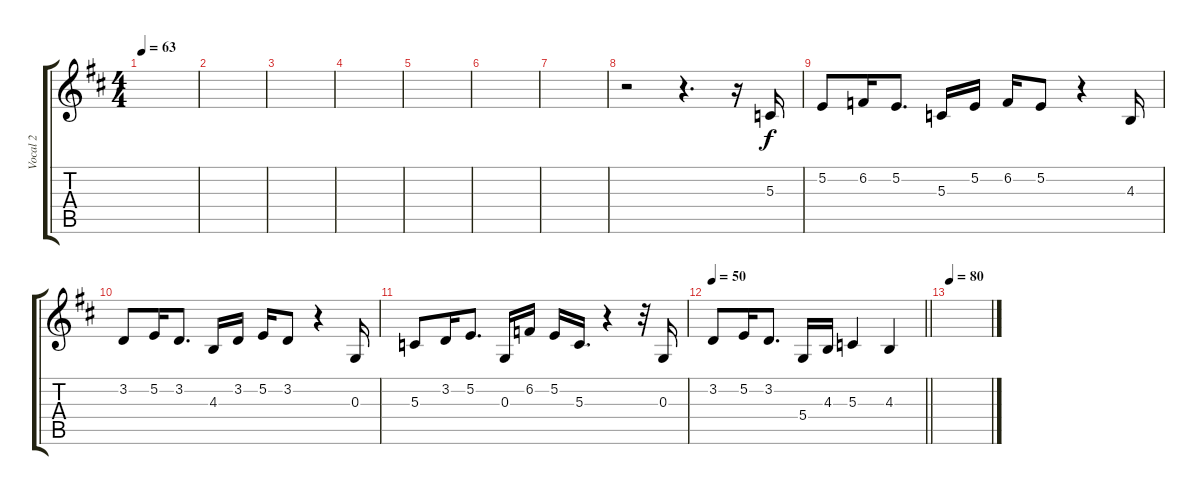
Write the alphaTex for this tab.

\track ("Vocal 2" "Vocal 2") {instrument pad1newage}
\staff {score tabs}
\tuning (E4 B3 G3 D3 A2 E2) {hide}
\ts (4 4)
\tempo 63
\clef g2
\ks d
|
|
|
|
|
|
|
r.2 r.4{d} r.16 5.3.16 |
5.2.8 6.2.16 5.2.8{d} 5.3.16 5.2.16 6.2.16 5.2.8 r.4 4.3.16 |
3.2.8 5.2.16 3.2.8{d} 4.3.16 3.2.16 5.2.16 3.2.8 r.4 0.3.16 |
5.3.8 3.2.16 5.2.8{d} 0.3.16 6.2.16 5.2.16 5.3.16{d} r.4 r.32 0.3.16 |
\tempo 50
\barLineRight lightlight
3.2.8 5.2.16 3.2.8{d} 5.4.16 4.3.16 5.3.4 4.3.4 |
\tempo 80
